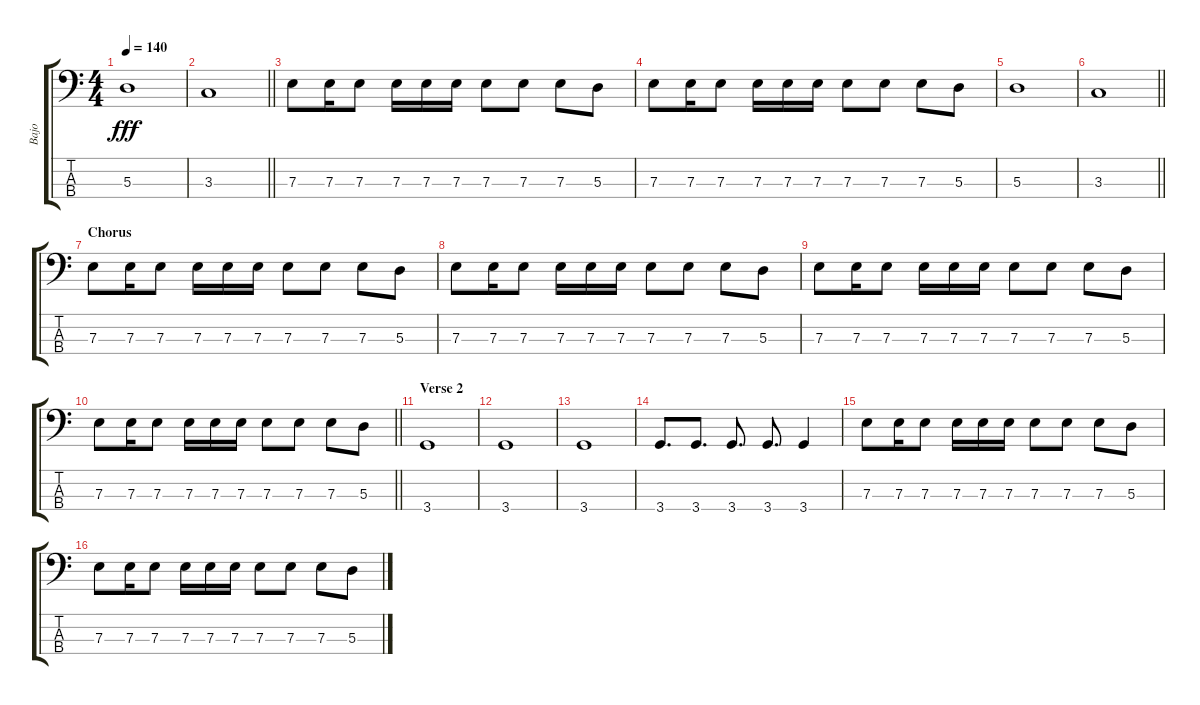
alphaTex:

\track ("Bajo" "Bajo") {instrument distortionguitar}
\staff {score tabs}
\tuning (G2 D2 A1 E1) {hide}
\ts (4 4)
\tempo 140
\clef f4
\ks c
5.3.1{dy fff} |
\barLineRight lightlight
3.3.1 |
7.3.8 7.3.16 7.3.8 7.3.16 7.3.16 7.3.16 7.3.8 7.3.8 7.3.8 5.3.8 |
7.3.8 7.3.16 7.3.8 7.3.16 7.3.16 7.3.16 7.3.8 7.3.8 7.3.8 5.3.8 |
5.3.1 |
\barLineRight lightlight
3.3.1 |
\section ("" "Chorus")
7.3.8 7.3.16 7.3.8 7.3.16 7.3.16 7.3.16 7.3.8 7.3.8 7.3.8 5.3.8 |
7.3.8 7.3.16 7.3.8 7.3.16 7.3.16 7.3.16 7.3.8 7.3.8 7.3.8 5.3.8 |
7.3.8 7.3.16 7.3.8 7.3.16 7.3.16 7.3.16 7.3.8 7.3.8 7.3.8 5.3.8 |
\barLineRight lightlight
7.3.8 7.3.16 7.3.8 7.3.16 7.3.16 7.3.16 7.3.8 7.3.8 7.3.8 5.3.8 |
\section ("" "Verse 2")
3.4.1 |
3.4.1 |
3.4.1 |
3.4.8{d} 3.4.8{d} 3.4.8{d} 3.4.8{d} 3.4.4 |
7.3.8 7.3.16 7.3.8 7.3.16 7.3.16 7.3.16 7.3.8 7.3.8 7.3.8 5.3.8 |
7.3.8 7.3.16 7.3.8 7.3.16 7.3.16 7.3.16 7.3.8 7.3.8 7.3.8 5.3.8
